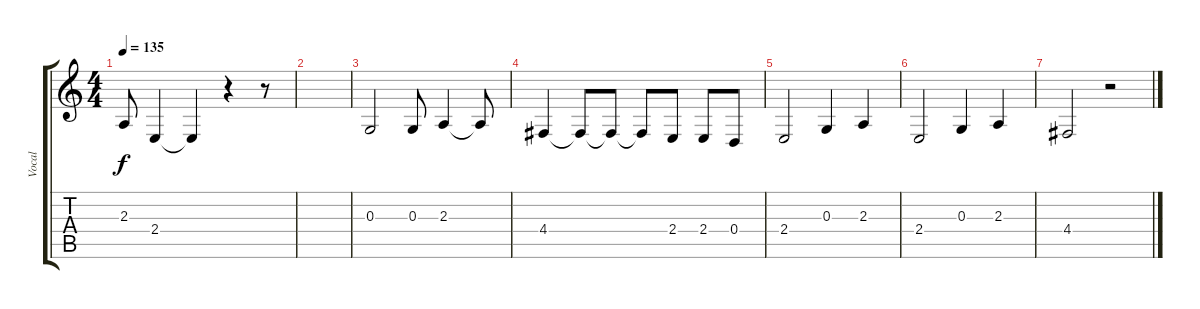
\track ("Vocal" "Vocal") {instrument cello}
\staff {score tabs}
\tuning (E4 B3 G3 D3 A2 E2) {hide}
\ts (4 4)
\tempo 135
\clef g2
\ks c
2.3{t}.8{dy f} 2.4.4 2.4{t}.4 r.4 r.8 |
|
0.3.2 0.3.8 2.3.4 2.3{t}.8 |
4.4.4 4.4{t}.8 4.4{t}.8 4.4{t}.8 2.4.8 2.4.8 0.4.8 |
2.4.2 0.3.4 2.3.4 |
2.4.2 0.3.4 2.3.4 |
4.4.2 r.2
